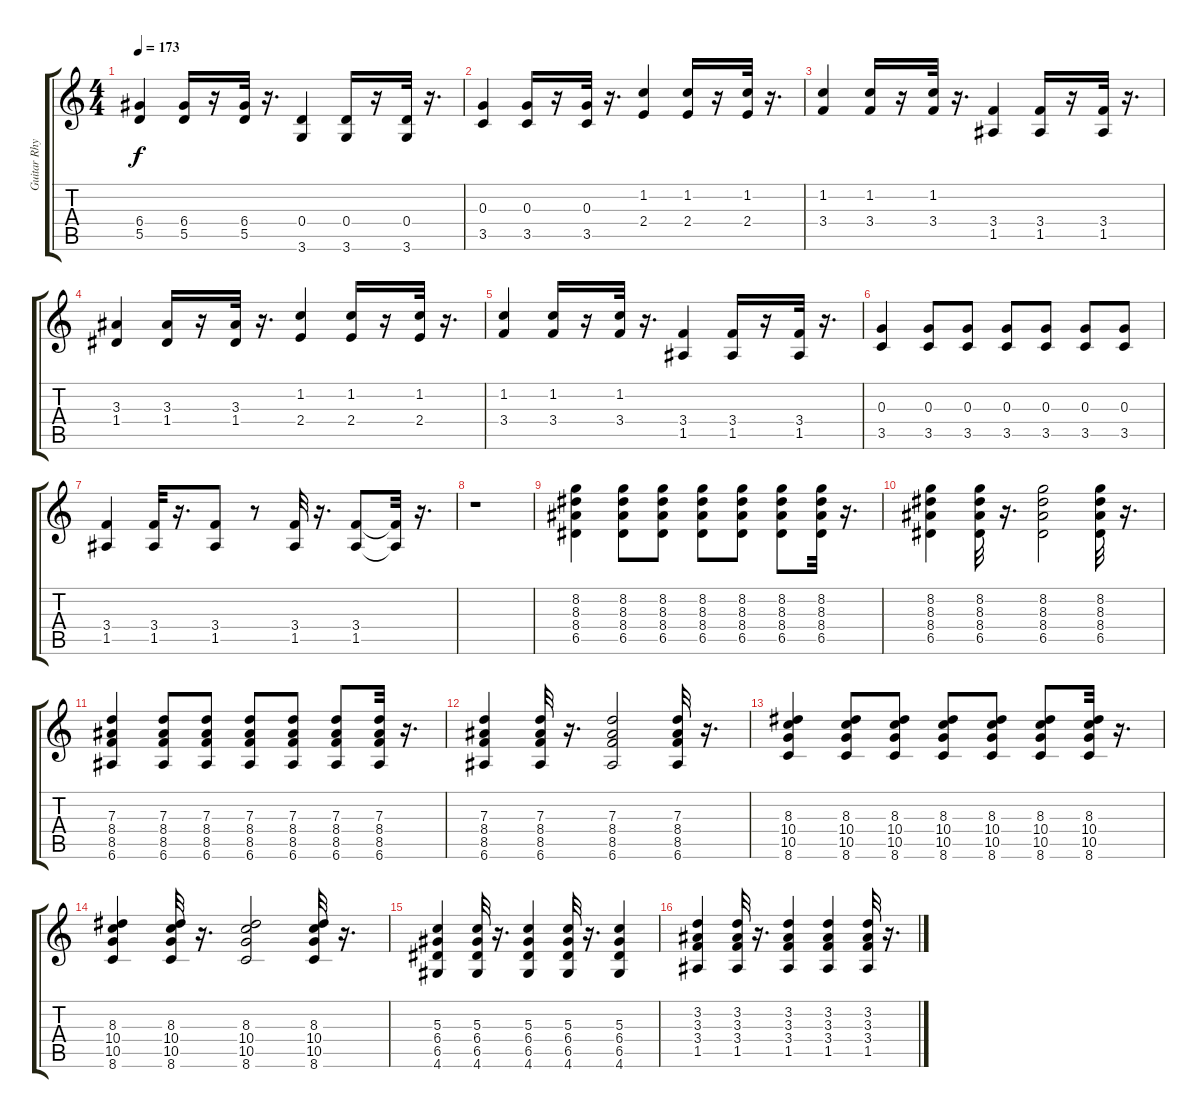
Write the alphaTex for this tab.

\track ("Guitar Rhythem Die" "Guitar Rhy") {instrument distortionguitar}
\staff {score tabs}
\tuning (E4 B3 G3 D3 A2 E2) {hide}
\ts (4 4)
\tempo 173
\clef g2
\ks c
(6.4 5.5).4{dy f} (6.4 5.5).16 r.16 (6.4 5.5).32 r.16{d} (0.4 3.6).4 (0.4 3.6).16 r.16 (0.4 3.6).32 r.16{d} |
(0.3 3.5).4 (0.3 3.5).16 r.16 (0.3 3.5).32 r.16{d} (1.2 2.4).4 (1.2 2.4).16 r.16 (1.2 2.4).32 r.16{d} |
(1.2 3.4).4 (1.2 3.4).16 r.16 (1.2 3.4).32 r.16{d} (3.4 1.5).4 (3.4 1.5).16 r.16 (3.4 1.5).32 r.16{d} |
(3.3 1.4).4 (3.3 1.4).16 r.16 (3.3 1.4).32 r.16{d} (1.2 2.4).4 (1.2 2.4).16 r.16 (1.2 2.4).32 r.16{d} |
(1.2 3.4).4 (1.2 3.4).16 r.16 (1.2 3.4).32 r.16{d} (3.4 1.5).4 (3.4 1.5).16 r.16 (3.4 1.5).32 r.16{d} |
(0.3 3.5).4 (0.3 3.5).8 (0.3 3.5).8 (0.3 3.5).8 (0.3 3.5).8 (0.3 3.5).8 (0.3 3.5).8 |
(3.4 1.5).4 (3.4 1.5).32 r.16{d} (3.4 1.5).8 r.8 (3.4 1.5).32 r.16{d} (3.4 1.5).8 (3.4{t} 1.5{t}).32 r.16{d} |
r.1 |
(8.2 8.3 8.4 6.5).4 (8.2 8.3 8.4 6.5).8 (8.2 8.3 8.4 6.5).8 (8.2 8.3 8.4 6.5).8 (8.2 8.3 8.4 6.5).8 (8.2 8.3 8.4 6.5).8 (8.2 8.3 8.4 6.5).32 r.16{d} |
(8.2 8.3 8.4 6.5).4 (8.2 8.3 8.4 6.5).32 r.16{d} (8.2 8.3 8.4 6.5).2 (8.2 8.3 8.4 6.5).32 r.16{d} |
(7.3 8.4 8.5 6.6).4 (7.3 8.4 8.5 6.6).8 (7.3 8.4 8.5 6.6).8 (7.3 8.4 8.5 6.6).8 (7.3 8.4 8.5 6.6).8 (7.3 8.4 8.5 6.6).8 (7.3 8.4 8.5 6.6).32 r.16{d} |
(7.3 8.4 8.5 6.6).4 (7.3 8.4 8.5 6.6).32 r.16{d} (7.3 8.4 8.5 6.6).2 (7.3 8.4 8.5 6.6).32 r.16{d} |
(8.3 10.4 10.5 8.6).4 (8.3 10.4 10.5 8.6).8 (8.3 10.4 10.5 8.6).8 (8.3 10.4 10.5 8.6).8 (8.3 10.4 10.5 8.6).8 (8.3 10.4 10.5 8.6).8 (8.3 10.4 10.5 8.6).32 r.16{d} |
(8.3 10.4 10.5 8.6).4 (8.3 10.4 10.5 8.6).32 r.16{d} (8.3 10.4 10.5 8.6).2 (8.3 10.4 10.5 8.6).32 r.16{d} |
(5.3 6.4 6.5 4.6).4 (5.3 6.4 6.5 4.6).32 r.16{d} (5.3 6.4 6.5 4.6).4 (5.3 6.4 6.5 4.6).32 r.16{d} (5.3 6.4 6.5 4.6).4 |
(3.2 3.3 3.4 1.5).4 (3.2 3.3 3.4 1.5).32 r.16{d} (3.2 3.3 3.4 1.5).4 (3.2 3.3 3.4 1.5).4 (3.2 3.3 3.4 1.5).32 r.16{d}
